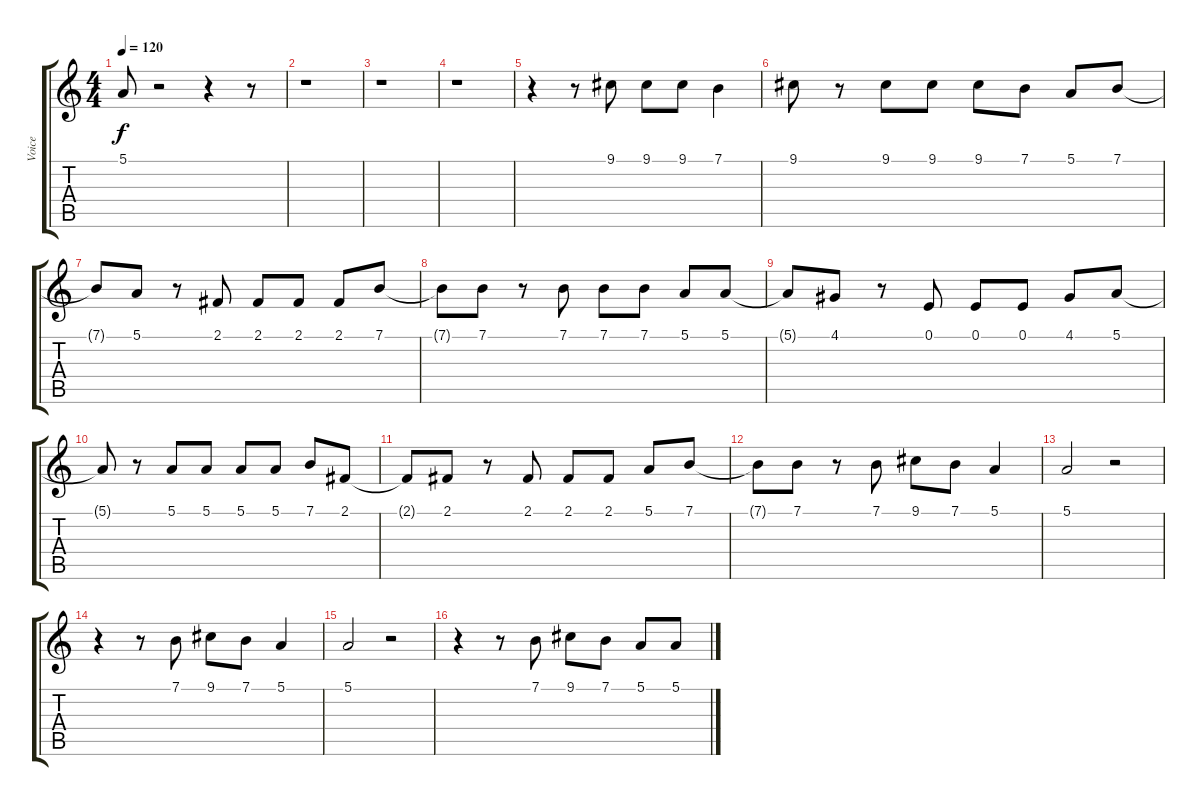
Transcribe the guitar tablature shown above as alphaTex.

\track ("Voice" "Voice") {instrument cello}
\staff {score tabs}
\tuning (E4 B3 G3 D3 A2 E2) {hide}
\ts (4 4)
\tempo 120
\clef g2
\ks c
5.1{t}.8{dy f} r.2 r.4 r.8 |
r.1 |
r.1 |
r.1 |
r.4 r.8 9.1.8 9.1.8 9.1.8 7.1.4 |
9.1.8 r.8 9.1.8 9.1.8 9.1.8 7.1.8 5.1.8 7.1.8 |
7.1{t}.8 5.1.8 r.8 2.1.8 2.1.8 2.1.8 2.1.8 7.1.8 |
7.1{t}.8 7.1.8 r.8 7.1.8 7.1.8 7.1.8 5.1.8 5.1.8 |
5.1{t}.8 4.1.8 r.8 0.1.8 0.1.8 0.1.8 4.1.8 5.1.8 |
5.1{t}.8 r.8 5.1.8 5.1.8 5.1.8 5.1.8 7.1.8 2.1.8 |
2.1{t}.8 2.1.8 r.8 2.1.8 2.1.8 2.1.8 5.1.8 7.1.8 |
7.1{t}.8 7.1.8 r.8 7.1.8 9.1.8 7.1.8 5.1.4 |
5.1.2 r.2 |
r.4 r.8 7.1.8 9.1.8 7.1.8 5.1.4 |
5.1.2 r.2 |
r.4 r.8 7.1.8 9.1.8 7.1.8 5.1.8 5.1.8
